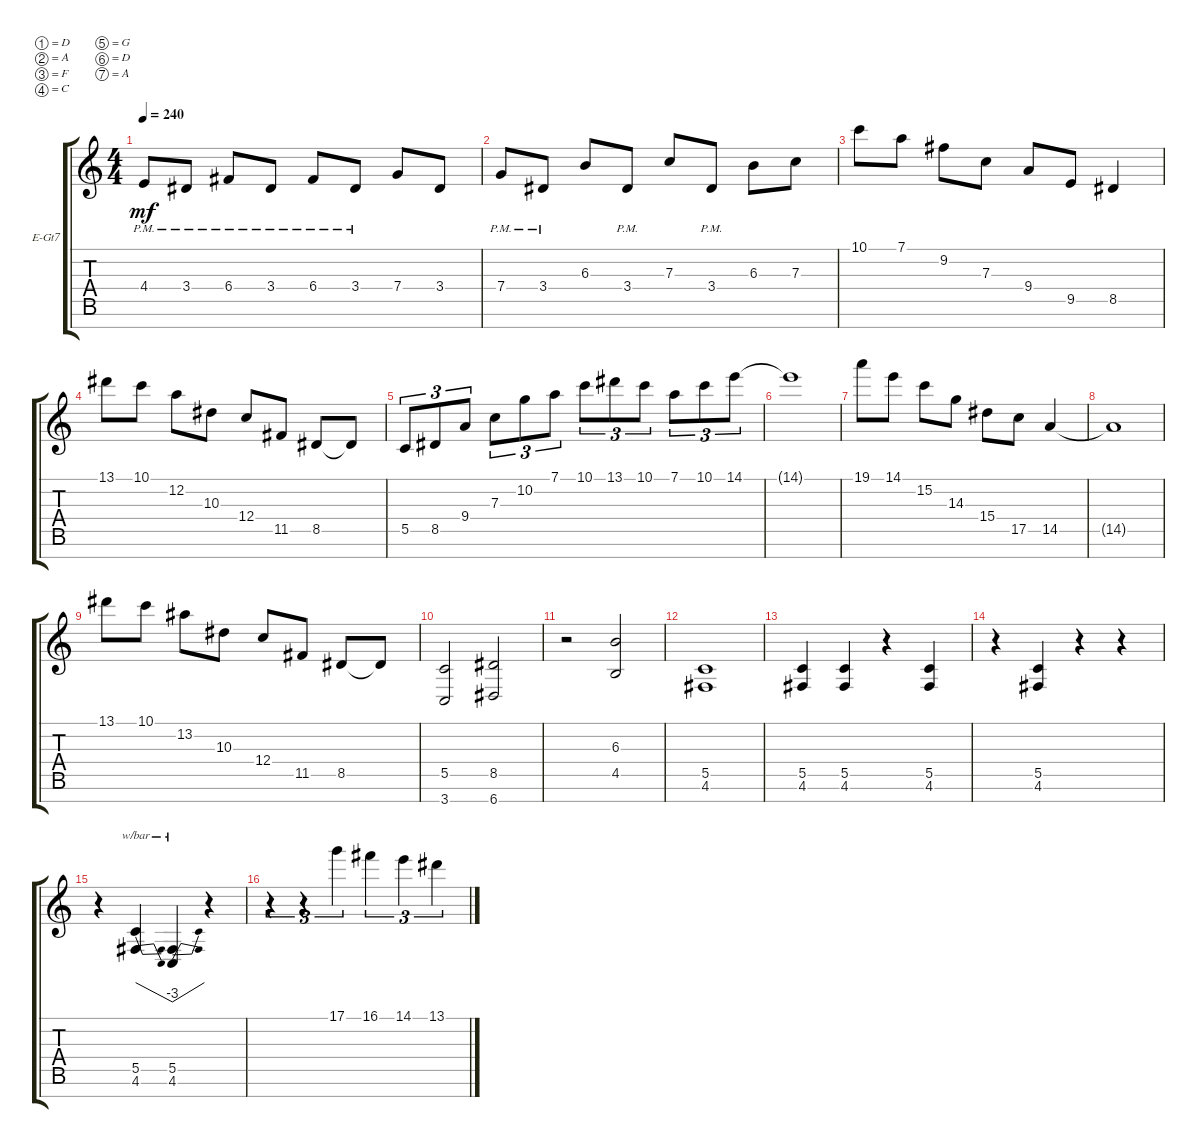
\defaultSystemsLayout 4
\bracketExtendMode groupsimilarinstruments
\firstSystemTrackNameOrientation horizontal
\otherSystemsTrackNameOrientation horizontal
\track ("Electric Guitar" "E-Gt7") {instrument distortionguitar}
\staff {score tabs}
\tuning (D4 A3 F3 C3 G2 D2 A1)
\ts (4 4)
\tempo 240
\clef g2
\ks c
4.4{pm}.8{dy mf} 3.4{pm}.8 6.4{pm}.8 3.4{pm}.8 6.4{pm}.8 3.4{pm}.8 7.4.8 3.4.8 |
7.4{pm}.8 3.4{pm}.8 6.3.8 3.4{pm}.8 7.3.8 3.4{pm}.8 6.3.8 7.3.8 |
10.1.8 7.1.8 9.2.8 7.3.8 9.4.8 9.5.8 8.5.4 |
13.1.8 10.1.8 12.2.8 10.3.8 12.4.8 11.5.8 8.5.8 8.5{t}.8 |
5.5.8{tu (3 2)} 8.5.8{tu (3 2)} 9.4.8{tu (3 2)} 7.3.8{tu (3 2)} 10.2.8{tu (3 2)} 7.1.8{tu (3 2)} 10.1.8{tu (3 2)} 13.1.8{tu (3 2)} 10.1.8{tu (3 2)} 7.1.8{tu (3 2)} 10.1.8{tu (3 2)} 14.1.8{tu (3 2)} |
14.1{t}.1 |
19.1.8 14.1.8 15.2.8 14.3.8 15.4.8 17.5.8 14.5.4 |
14.5{t}.1 |
13.1.8 10.1.8 13.2.8 10.3.8 12.4.8 11.5.8 8.5.8 8.5{t}.8 |
(3.7 5.5).2 (6.7 8.5).2 |
r.2 (4.5 6.3).2 |
(5.5 4.6).1 |
(5.5 4.6).4 (4.6 5.5).4 r.4 (4.6 5.5).4 |
r.4 (4.6 5.5).4 r.4 r.4 |
r.4 (4.6 5.5).4{tbe (dive default 0 0 59.4 -12)} (4.6 5.5).4{tbe (dive default 0 -12 45 0)} r.4 |
r.4{tu (3 2)} r.4{tu (3 2)} 17.1.4{tu (3 2)} 16.1.4{tu (3 2)} 14.1.4{tu (3 2)} 13.1.4{tu (3 2)}
